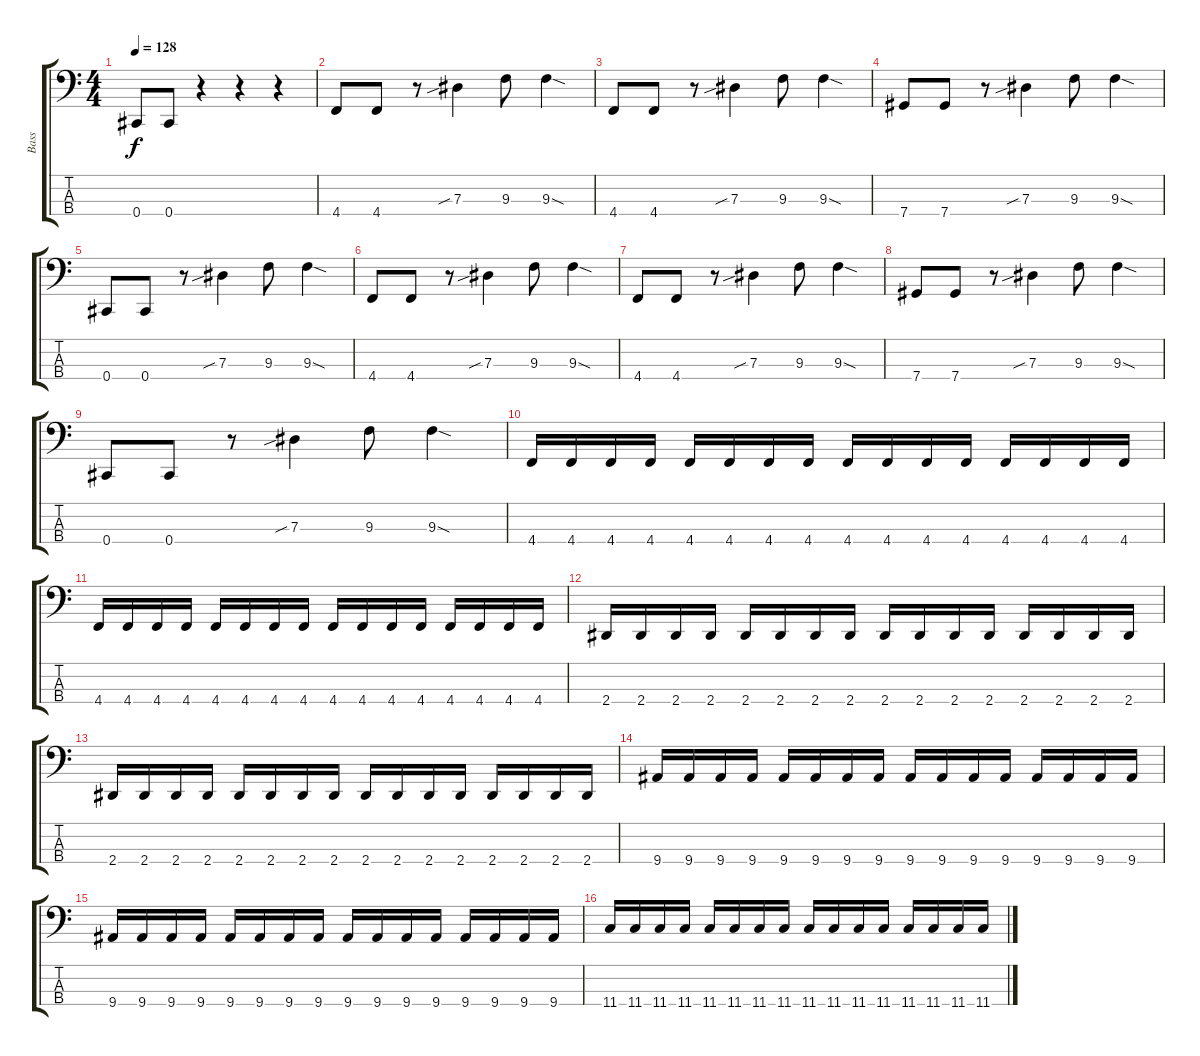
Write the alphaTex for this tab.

\track ("Bass" "Bass") {instrument electricbasspick}
\staff {score tabs}
\tuning (Gb2 Db2 Ab1 Db1) {hide}
\ts (4 4)
\tempo 128
\clef f4
\ks c
0.4.8{dy f} 0.4.8 r.4 r.4 r.4 |
4.4.8 4.4.8 r.8 7.3{sib}.4 9.3.8 9.3{sod}.4 |
4.4.8 4.4.8 r.8 7.3{sib}.4 9.3.8 9.3{sod}.4 |
7.4.8 7.4.8 r.8 7.3{sib}.4 9.3.8 9.3{sod}.4 |
0.4.8 0.4.8 r.8 7.3{sib}.4 9.3.8 9.3{sod}.4 |
4.4.8 4.4.8 r.8 7.3{sib}.4 9.3.8 9.3{sod}.4 |
4.4.8 4.4.8 r.8 7.3{sib}.4 9.3.8 9.3{sod}.4 |
7.4.8 7.4.8 r.8 7.3{sib}.4 9.3.8 9.3{sod}.4 |
0.4.8 0.4.8 r.8 7.3{sib}.4 9.3.8 9.3{sod}.4 |
4.4.16 4.4.16 4.4.16 4.4.16 4.4.16 4.4.16 4.4.16 4.4.16 4.4.16 4.4.16 4.4.16 4.4.16 4.4.16 4.4.16 4.4.16 4.4.16 |
4.4.16 4.4.16 4.4.16 4.4.16 4.4.16 4.4.16 4.4.16 4.4.16 4.4.16 4.4.16 4.4.16 4.4.16 4.4.16 4.4.16 4.4.16 4.4.16 |
2.4.16 2.4.16 2.4.16 2.4.16 2.4.16 2.4.16 2.4.16 2.4.16 2.4.16 2.4.16 2.4.16 2.4.16 2.4.16 2.4.16 2.4.16 2.4.16 |
2.4.16 2.4.16 2.4.16 2.4.16 2.4.16 2.4.16 2.4.16 2.4.16 2.4.16 2.4.16 2.4.16 2.4.16 2.4.16 2.4.16 2.4.16 2.4.16 |
9.4.16 9.4.16 9.4.16 9.4.16 9.4.16 9.4.16 9.4.16 9.4.16 9.4.16 9.4.16 9.4.16 9.4.16 9.4.16 9.4.16 9.4.16 9.4.16 |
9.4.16 9.4.16 9.4.16 9.4.16 9.4.16 9.4.16 9.4.16 9.4.16 9.4.16 9.4.16 9.4.16 9.4.16 9.4.16 9.4.16 9.4.16 9.4.16 |
11.4.16 11.4.16 11.4.16 11.4.16 11.4.16 11.4.16 11.4.16 11.4.16 11.4.16 11.4.16 11.4.16 11.4.16 11.4.16 11.4.16 11.4.16 11.4.16
